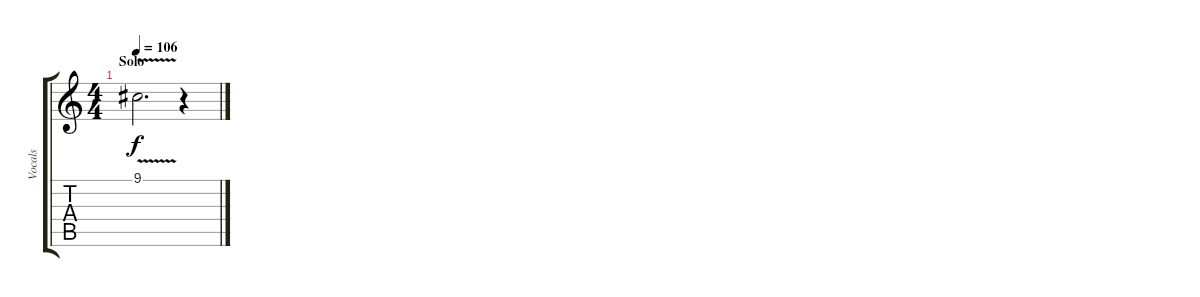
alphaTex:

\track ("Vocals" "Vocals") {instrument lead1square}
\staff {score tabs}
\tuning (E4 B3 G3 D3 A2 E2) {hide}
\ts (4 4)
\section ("" "Solo")
\tempo 106
\clef g2
\ks c
9.1{v}.2{d dy f} r.4
